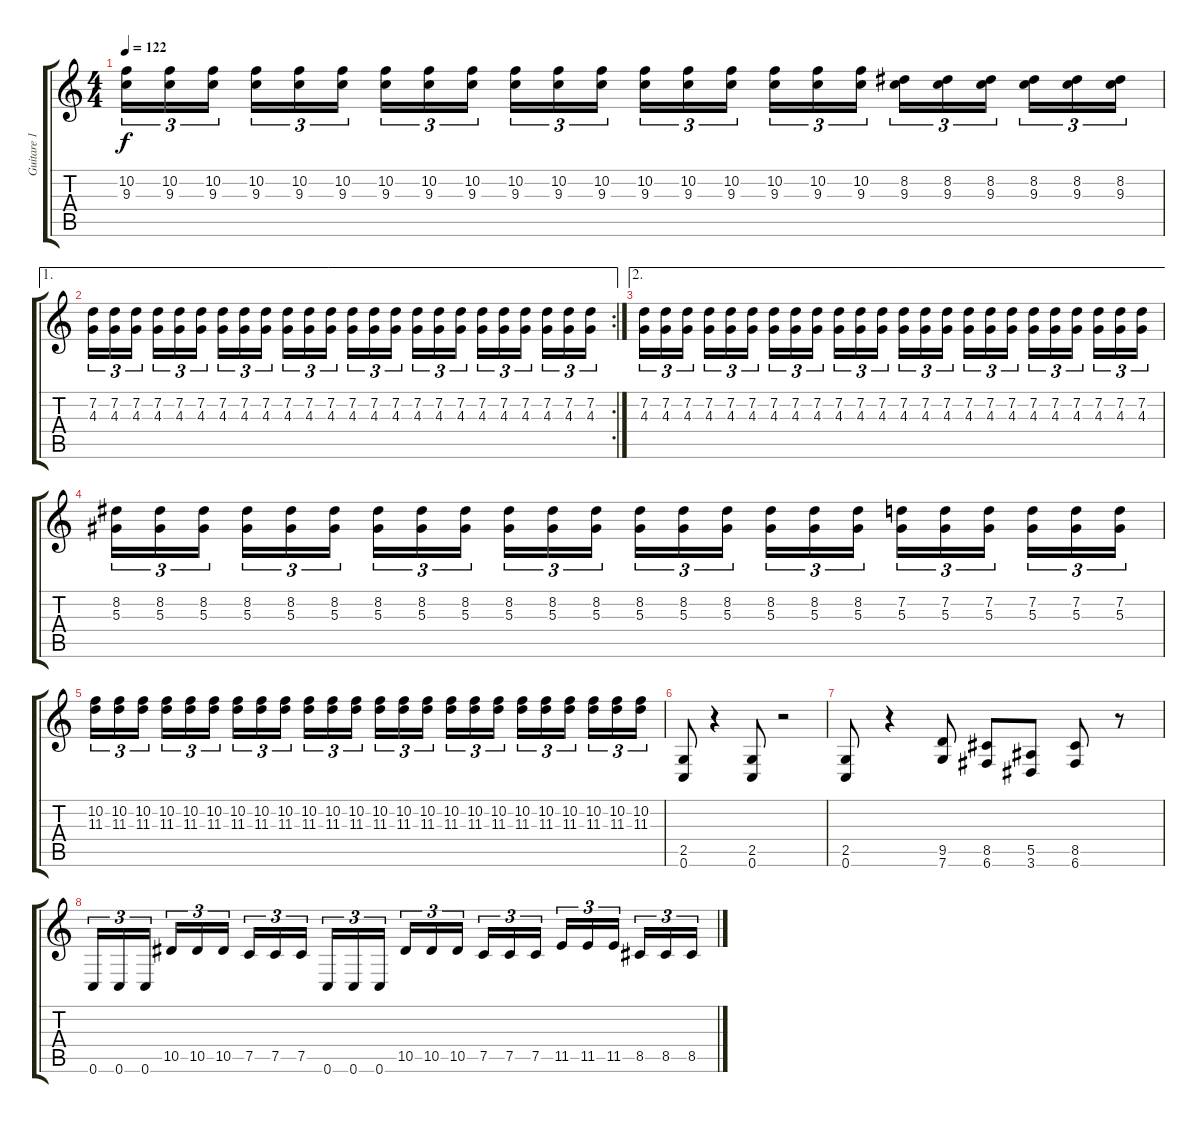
\track ("Guitare 1" "Guitare 1") {instrument acousticguitarsteel}
\staff {score tabs}
\tuning (C4 G3 Eb3 Bb2 F2 C2) {hide}
\ts (4 4)
\tempo 122
\clef g2
\ks c
(10.2 9.3).16{tu (3 2) dy f} (10.2 9.3).16{tu (3 2)} (10.2 9.3).16{tu (3 2) beam splitsecondary} (10.2 9.3).16{tu (3 2)} (10.2 9.3).16{tu (3 2)} (10.2 9.3).16{tu (3 2)} (10.2 9.3).16{tu (3 2)} (10.2 9.3).16{tu (3 2)} (10.2 9.3).16{tu (3 2) beam splitsecondary} (10.2 9.3).16{tu (3 2)} (10.2 9.3).16{tu (3 2)} (10.2 9.3).16{tu (3 2)} (10.2 9.3).16{tu (3 2)} (10.2 9.3).16{tu (3 2)} (10.2 9.3).16{tu (3 2) beam splitsecondary} (10.2 9.3).16{tu (3 2)} (10.2 9.3).16{tu (3 2)} (10.2 9.3).16{tu (3 2)} (8.2 9.3).16{tu (3 2)} (8.2 9.3).16{tu (3 2)} (8.2 9.3).16{tu (3 2) beam splitsecondary} (8.2 9.3).16{tu (3 2)} (8.2 9.3).16{tu (3 2)} (8.2 9.3).16{tu (3 2)} |
\ae 1
\rc 2
(7.2 4.3).16{tu (3 2)} (7.2 4.3).16{tu (3 2)} (7.2 4.3).16{tu (3 2) beam splitsecondary} (7.2 4.3).16{tu (3 2)} (7.2 4.3).16{tu (3 2)} (7.2 4.3).16{tu (3 2)} (7.2 4.3).16{tu (3 2)} (7.2 4.3).16{tu (3 2)} (7.2 4.3).16{tu (3 2) beam splitsecondary} (7.2 4.3).16{tu (3 2)} (7.2 4.3).16{tu (3 2)} (7.2 4.3).16{tu (3 2)} (7.2 4.3).16{tu (3 2)} (7.2 4.3).16{tu (3 2)} (7.2 4.3).16{tu (3 2) beam splitsecondary} (7.2 4.3).16{tu (3 2)} (7.2 4.3).16{tu (3 2)} (7.2 4.3).16{tu (3 2)} (7.2 4.3).16{tu (3 2)} (7.2 4.3).16{tu (3 2)} (7.2 4.3).16{tu (3 2) beam splitsecondary} (7.2 4.3).16{tu (3 2)} (7.2 4.3).16{tu (3 2)} (7.2 4.3).16{tu (3 2)} |
\ae 2
(7.2 4.3).16{tu (3 2)} (7.2 4.3).16{tu (3 2)} (7.2 4.3).16{tu (3 2) beam splitsecondary} (7.2 4.3).16{tu (3 2)} (7.2 4.3).16{tu (3 2)} (7.2 4.3).16{tu (3 2)} (7.2 4.3).16{tu (3 2)} (7.2 4.3).16{tu (3 2)} (7.2 4.3).16{tu (3 2) beam splitsecondary} (7.2 4.3).16{tu (3 2)} (7.2 4.3).16{tu (3 2)} (7.2 4.3).16{tu (3 2)} (7.2 4.3).16{tu (3 2)} (7.2 4.3).16{tu (3 2)} (7.2 4.3).16{tu (3 2) beam splitsecondary} (7.2 4.3).16{tu (3 2)} (7.2 4.3).16{tu (3 2)} (7.2 4.3).16{tu (3 2)} (7.2 4.3).16{tu (3 2)} (7.2 4.3).16{tu (3 2)} (7.2 4.3).16{tu (3 2) beam splitsecondary} (7.2 4.3).16{tu (3 2)} (7.2 4.3).16{tu (3 2)} (7.2 4.3).16{tu (3 2)} |
(8.2 5.3).16{tu (3 2)} (8.2 5.3).16{tu (3 2)} (8.2 5.3).16{tu (3 2) beam splitsecondary} (8.2 5.3).16{tu (3 2)} (8.2 5.3).16{tu (3 2)} (8.2 5.3).16{tu (3 2)} (8.2 5.3).16{tu (3 2)} (8.2 5.3).16{tu (3 2)} (8.2 5.3).16{tu (3 2) beam splitsecondary} (8.2 5.3).16{tu (3 2)} (8.2 5.3).16{tu (3 2)} (8.2 5.3).16{tu (3 2)} (8.2 5.3).16{tu (3 2)} (8.2 5.3).16{tu (3 2)} (8.2 5.3).16{tu (3 2) beam splitsecondary} (8.2 5.3).16{tu (3 2)} (8.2 5.3).16{tu (3 2)} (8.2 5.3).16{tu (3 2)} (7.2 5.3).16{tu (3 2)} (7.2 5.3).16{tu (3 2)} (7.2 5.3).16{tu (3 2) beam splitsecondary} (7.2 5.3).16{tu (3 2)} (7.2 5.3).16{tu (3 2)} (7.2 5.3).16{tu (3 2)} |
(10.2 11.3).16{tu (3 2)} (10.2 11.3).16{tu (3 2)} (10.2 11.3).16{tu (3 2) beam splitsecondary} (10.2 11.3).16{tu (3 2)} (10.2 11.3).16{tu (3 2)} (10.2 11.3).16{tu (3 2)} (10.2 11.3).16{tu (3 2)} (10.2 11.3).16{tu (3 2)} (10.2 11.3).16{tu (3 2) beam splitsecondary} (10.2 11.3).16{tu (3 2)} (10.2 11.3).16{tu (3 2)} (10.2 11.3).16{tu (3 2)} (10.2 11.3).16{tu (3 2)} (10.2 11.3).16{tu (3 2)} (10.2 11.3).16{tu (3 2) beam splitsecondary} (10.2 11.3).16{tu (3 2)} (10.2 11.3).16{tu (3 2)} (10.2 11.3).16{tu (3 2)} (10.2 11.3).16{tu (3 2)} (10.2 11.3).16{tu (3 2)} (10.2 11.3).16{tu (3 2) beam splitsecondary} (10.2 11.3).16{tu (3 2)} (10.2 11.3).16{tu (3 2)} (10.2 11.3).16{tu (3 2)} |
(2.5 0.6).8 r.4 (2.5 0.6).8 r.2 |
(2.5 0.6).8 r.4 (9.5 7.6).8 (8.5 6.6).8 (5.5 3.6).8 (8.5 6.6).8 r.8 |
0.6.16{tu (3 2)} 0.6.16{tu (3 2)} 0.6.16{tu (3 2) beam splitsecondary} 10.5.16{tu (3 2)} 10.5.16{tu (3 2)} 10.5.16{tu (3 2)} 7.5.16{tu (3 2)} 7.5.16{tu (3 2)} 7.5.16{tu (3 2) beam splitsecondary} 0.6.16{tu (3 2)} 0.6.16{tu (3 2)} 0.6.16{tu (3 2)} 10.5.16{tu (3 2)} 10.5.16{tu (3 2)} 10.5.16{tu (3 2) beam splitsecondary} 7.5.16{tu (3 2)} 7.5.16{tu (3 2)} 7.5.16{tu (3 2)} 11.5.16{tu (3 2)} 11.5.16{tu (3 2)} 11.5.16{tu (3 2) beam splitsecondary} 8.5.16{tu (3 2)} 8.5.16{tu (3 2)} 8.5.16{tu (3 2)}
